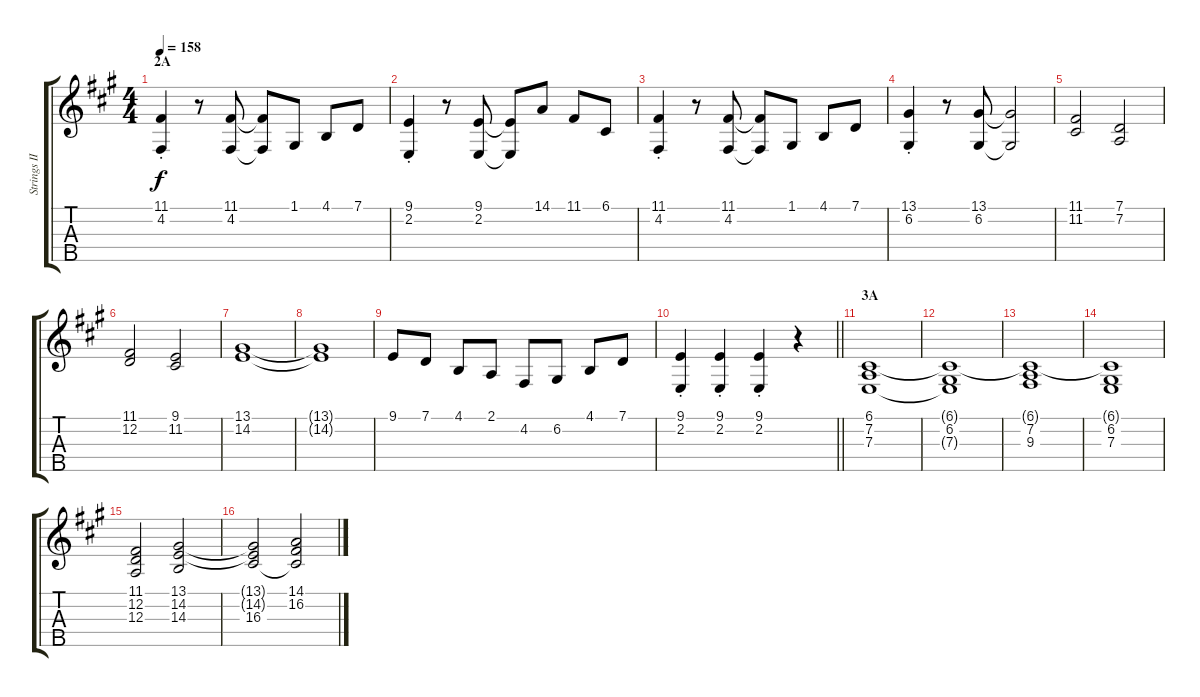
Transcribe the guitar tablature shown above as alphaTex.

\track ("Strings II" "Strings II") {instrument stringensemble1}
\staff {score tabs}
\tuning (G3 D3 A2 E2 B1) {hide}
\ts (4 4)
\section ("" "2A")
\tempo 158
\clef g2
\ks a
(11.1 4.2{st}).4{dy f} r.8 (11.1 4.2).8 (11.1{t} 4.2{t}).8 1.1.8 4.1.8 7.1.8 |
(9.1 2.2{st}).4 r.8 (9.1 2.2).8 (9.1{t} 2.2{t}).8 14.1.8 11.1.8 6.1.8 |
(11.1 4.2{st}).4 r.8 (11.1 4.2).8 (11.1{t} 4.2{t}).8 1.1.8 4.1.8 7.1.8 |
(13.1 6.2{st}).4 r.8 (13.1 6.2).8 (13.1{t} 6.2{t}).2 |
(11.1 11.2).2 (7.1 7.2).2 |
(11.1 12.2).2 (9.1 11.2).2 |
(13.1 14.2).1 |
(13.1{t} 14.2{t}).1 |
9.1.8 7.1.8 4.1.8 2.1.8 4.2.8 6.2.8 4.1.8 7.1.8 |
\barLineRight lightlight
(9.1{st} 2.2{st}).4 (9.1{st} 2.2{st}).4 (9.1{st} 2.2{st}).4 r.4 |
\section ("" "3A")
(6.1 7.2 7.3).1 |
(6.1{t} 6.2 7.3{t}).1 |
(6.1{t} 7.2 9.3).1 |
(6.1{t} 6.2 7.3).1 |
(11.1 12.2 12.3).2 (13.1 14.2 14.3).2 |
(13.1{t} 14.2{t} 16.3).2 (14.1 16.2 16.3{t}).2
